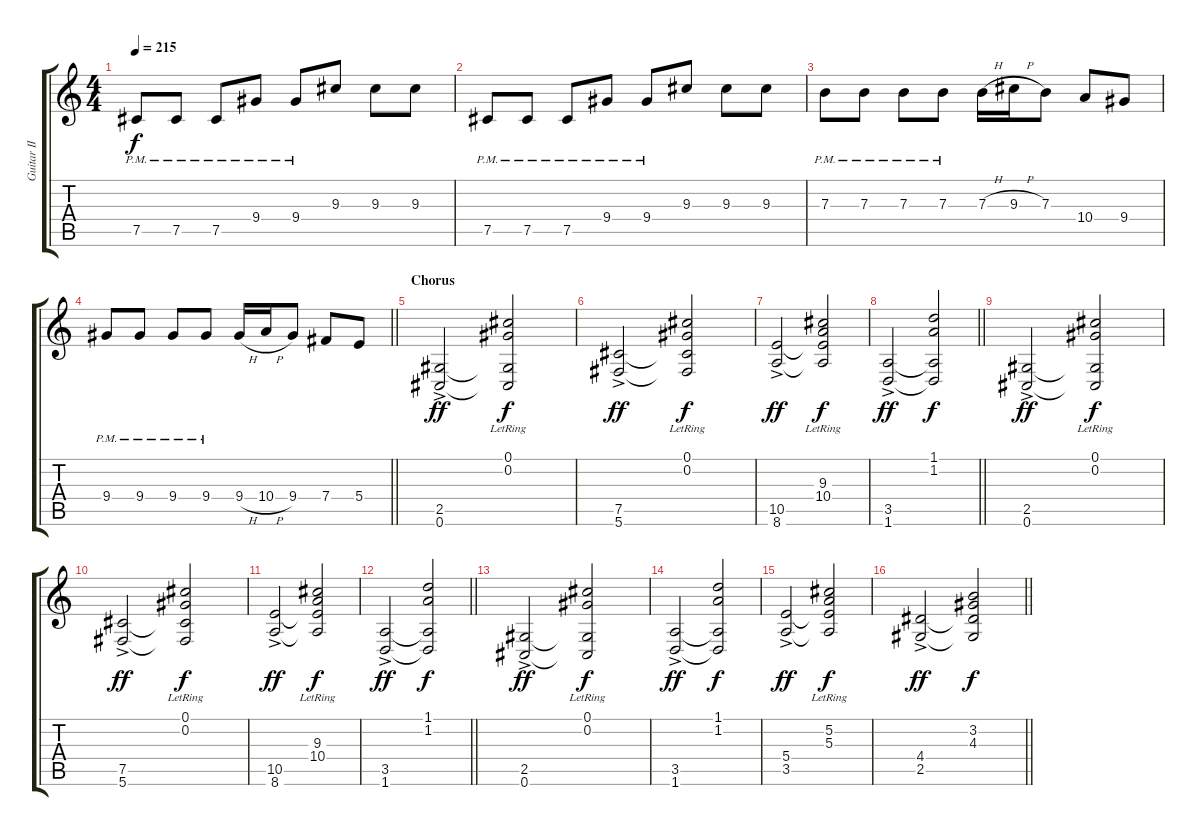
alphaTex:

\track ("Guitar II" "Guitar II") {instrument distortionguitar}
\staff {score tabs}
\tuning (Db4 Ab3 E3 B2 Gb2 Db2) {hide}
\ts (4 4)
\section ("" "")
\tempo 215
\clef g2
\ks c
7.5{pm}.8{dy f} 7.5{pm}.8 7.5{pm}.8 9.4{pm}.8 9.4{pm}.8 9.3.8 9.3.8 9.3.8 |
7.5{pm}.8 7.5{pm}.8 7.5{pm}.8 9.4{pm}.8 9.4{pm}.8 9.3.8 9.3.8 9.3.8 |
7.3{pm}.8 7.3{pm}.8 7.3{pm}.8 7.3{pm}.8 7.3{h}.16 9.3{h}.16 7.3.8 10.4.8 9.4.8 |
\barLineRight lightlight
9.4{pm}.8 9.4{pm}.8 9.4{pm}.8 9.4{pm}.8 9.4{h}.16 10.4{h}.16 9.4.8 7.4.8 5.4.8 |
\section ("" "Chorus")
(2.5{ac} 0.6{ac}).2{dy ff} (0.1{lr} 0.2{lr} 2.5{t} 0.6{t}).2{dy f} |
(7.5{ac} 5.6{ac}).2{dy ff} (0.1{lr} 0.2{lr} 7.5{t} 5.6{t}).2{dy f} |
(10.5{ac} 8.6{ac}).2{dy ff} (9.3{lr} 10.4{lr} 10.5{t} 8.6{t}).2{dy f} |
\barLineRight lightlight
(3.5{ac} 1.6{ac}).2{dy ff} (1.1 1.2 3.5{t} 1.6{t}).2{dy f} |
\section ("" "")
(2.5{ac} 0.6{ac}).2{dy ff} (0.1{lr} 0.2{lr} 2.5{t} 0.6{t}).2{dy f} |
(7.5{ac} 5.6{ac}).2{dy ff} (0.1{lr} 0.2{lr} 7.5{t} 5.6{t}).2{dy f} |
(10.5{ac} 8.6{ac}).2{dy ff} (9.3{lr} 10.4{lr} 10.5{t} 8.6{t}).2{dy f} |
\barLineRight lightlight
(3.5{ac} 1.6{ac}).2{dy ff} (1.1 1.2 3.5{t} 1.6{t}).2{dy f} |
\section ("" "")
(2.5{ac} 0.6{ac}).2{dy ff} (0.1{lr} 0.2{lr} 2.5{t} 0.6{t}).2{dy f} |
(3.5{ac} 1.6{ac}).2{dy ff} (1.1 1.2 3.5{t} 1.6{t}).2{dy f} |
(5.4{ac} 3.5{ac}).2{dy ff} (5.2{lr} 5.3{lr} 5.4{t} 3.5{t}).2{dy f} |
\barLineRight lightlight
(4.4{ac} 2.5{ac}).2{dy ff} (3.2 4.3 4.4{t} 2.5{t}).2{dy f}
